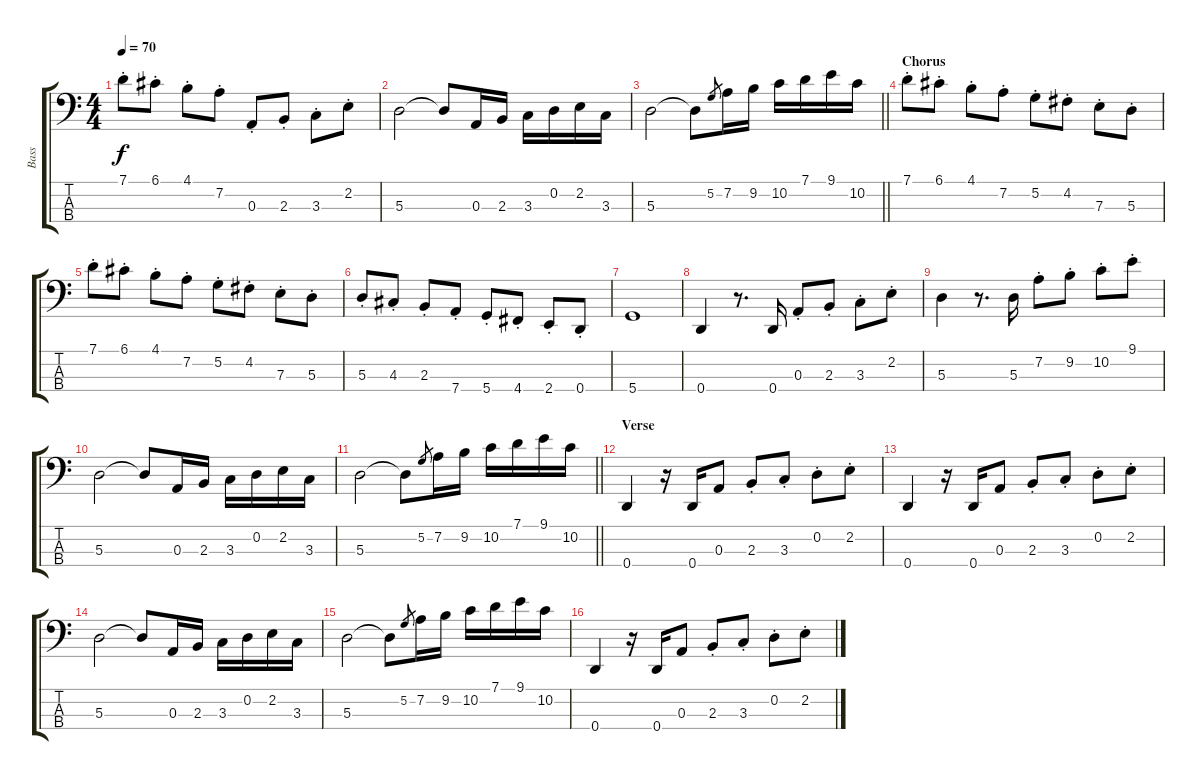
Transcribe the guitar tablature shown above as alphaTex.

\track ("Bass" "Bass") {instrument electricbassfinger}
\staff {score tabs}
\tuning (G2 D2 A1 D1) {hide}
\ts (4 4)
\tempo 70
\clef f4
\ks c
7.1{st}.8{dy f} 6.1{st}.8 4.1{st}.8 7.2{st}.8 0.3{st}.8 2.3{st}.8 3.3{st}.8 2.2{st}.8 |
5.3.2 5.3{t}.8 0.3.16 2.3.16 3.3.16 0.2.16 2.2.16 3.3.16 |
\barLineRight lightlight
5.3.2 5.3{t}.8 5.2.8{gr} 7.2.16 9.2.16 10.2.16 7.1.16 9.1.16 10.2.16 |
\section ("" "Chorus")
7.1{st}.8 6.1{st}.8 4.1{st}.8 7.2{st}.8 5.2{st}.8 4.2{st}.8 7.3{st}.8 5.3{st}.8 |
7.1{st}.8 6.1{st}.8 4.1{st}.8 7.2{st}.8 5.2{st}.8 4.2{st}.8 7.3{st}.8 5.3{st}.8 |
5.3{st}.8 4.3{st}.8 2.3{st}.8 7.4{st}.8 5.4{st}.8 4.4{st}.8 2.4{st}.8 0.4{st}.8 |
5.4.1 |
0.4.4 r.8{d} 0.4.16 0.3{st}.8 2.3{st}.8 3.3{st}.8 2.2{st}.8 |
5.3.4 r.8{d} 5.3.16 7.2{st}.8 9.2{st}.8 10.2{st}.8 9.1{st}.8 |
5.3.2 5.3{t}.8 0.3.16 2.3.16 3.3.16 0.2.16 2.2.16 3.3.16 |
\barLineRight lightlight
5.3.2 5.3{t}.8 5.2.8{gr} 7.2.16 9.2.16 10.2.16 7.1.16 9.1.16 10.2.16 |
\section ("" "Verse")
0.4.4 r.16 0.4.16 0.3.8 2.3{st}.8 3.3{st}.8 0.2{st}.8 2.2{st}.8 |
0.4.4 r.16 0.4.16 0.3.8 2.3{st}.8 3.3{st}.8 0.2{st}.8 2.2{st}.8 |
5.3.2 5.3{t}.8 0.3.16 2.3.16 3.3.16 0.2.16 2.2.16 3.3.16 |
5.3.2 5.3{t}.8 5.2.8{gr} 7.2.16 9.2.16 10.2.16 7.1.16 9.1.16 10.2.16 |
0.4.4 r.16 0.4.16 0.3.8 2.3{st}.8 3.3{st}.8 0.2{st}.8 2.2{st}.8
